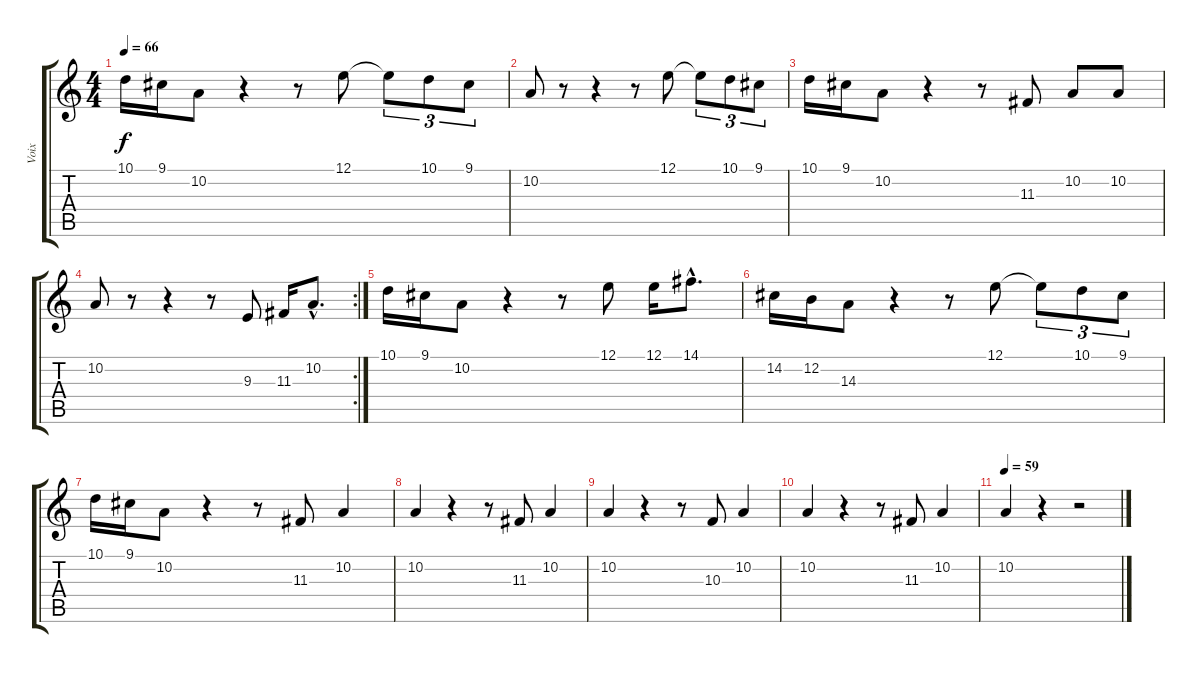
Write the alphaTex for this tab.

\track ("Voix" "Voix") {instrument accordion}
\staff {score tabs}
\tuning (E4 B3 G3 D3 A2 E2) {hide}
\ts (4 4)
\tempo 66
\clef g2
\ks c
10.1.16{dy f} 9.1.16 10.2.8 r.4 r.8 12.1.8 12.1{t}.8{tu (3 2)} 10.1.8{tu (3 2)} 9.1.8{tu (3 2)} |
10.2.8 r.8 r.4 r.8 12.1.8 12.1{t}.8{tu (3 2)} 10.1.8{tu (3 2)} 9.1.8{tu (3 2)} |
10.1.16 9.1.16 10.2.8 r.4 r.8 11.3.8 10.2.8 10.2.8 |
\rc 2
10.2.8 r.8 r.4 r.8 9.3.8 11.3.16 10.2{hac}.8{d} |
10.1.16 9.1.16 10.2.8 r.4 r.8 12.1.8 12.1.16 14.1{hac}.8{d} |
14.2.16 12.2.16 14.3.8 r.4 r.8 12.1.8 12.1{t}.8{tu (3 2)} 10.1.8{tu (3 2)} 9.1.8{tu (3 2)} |
10.1.16 9.1.16 10.2.8 r.4 r.8 11.3.8 10.2.4 |
10.2.4 r.4 r.8 11.3.8 10.2.4 |
10.2.4 r.4 r.8 10.3.8 10.2.4 |
10.2.4 r.4 r.8 11.3.8 10.2.4 |
\tempo 59
10.2.4 r.4 r.2
